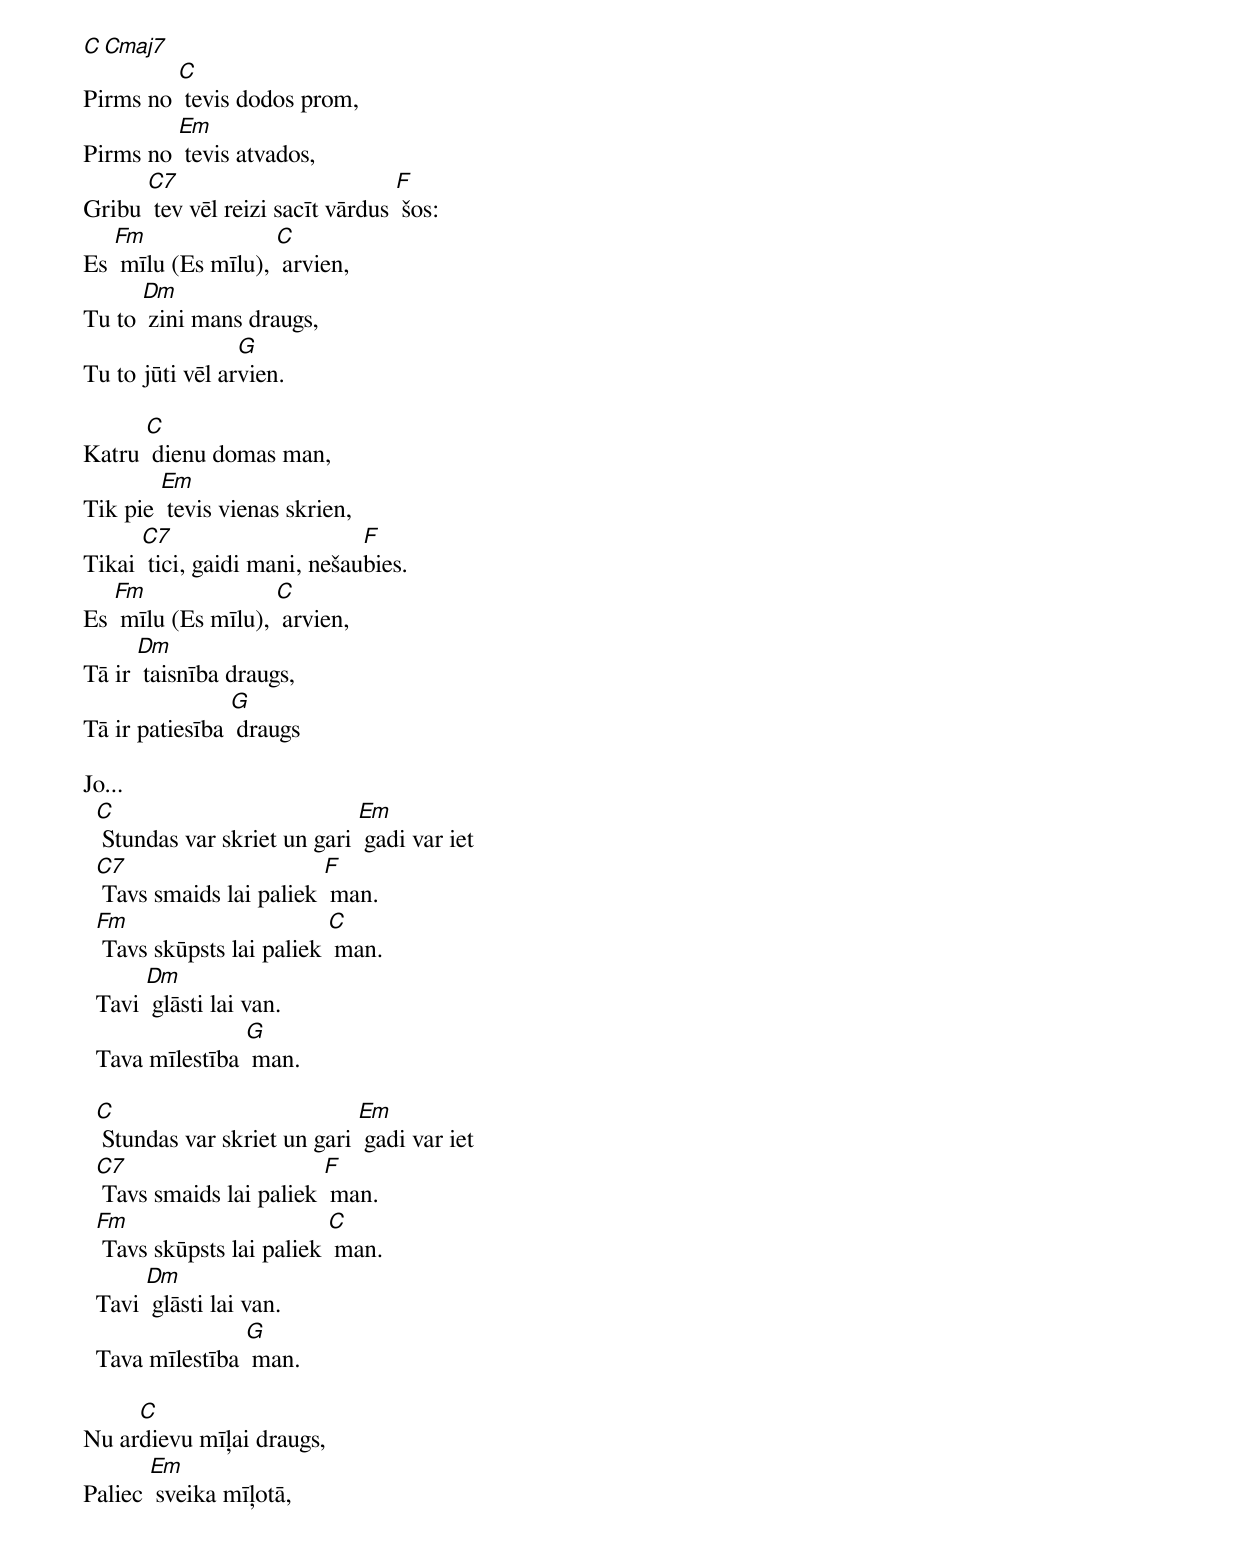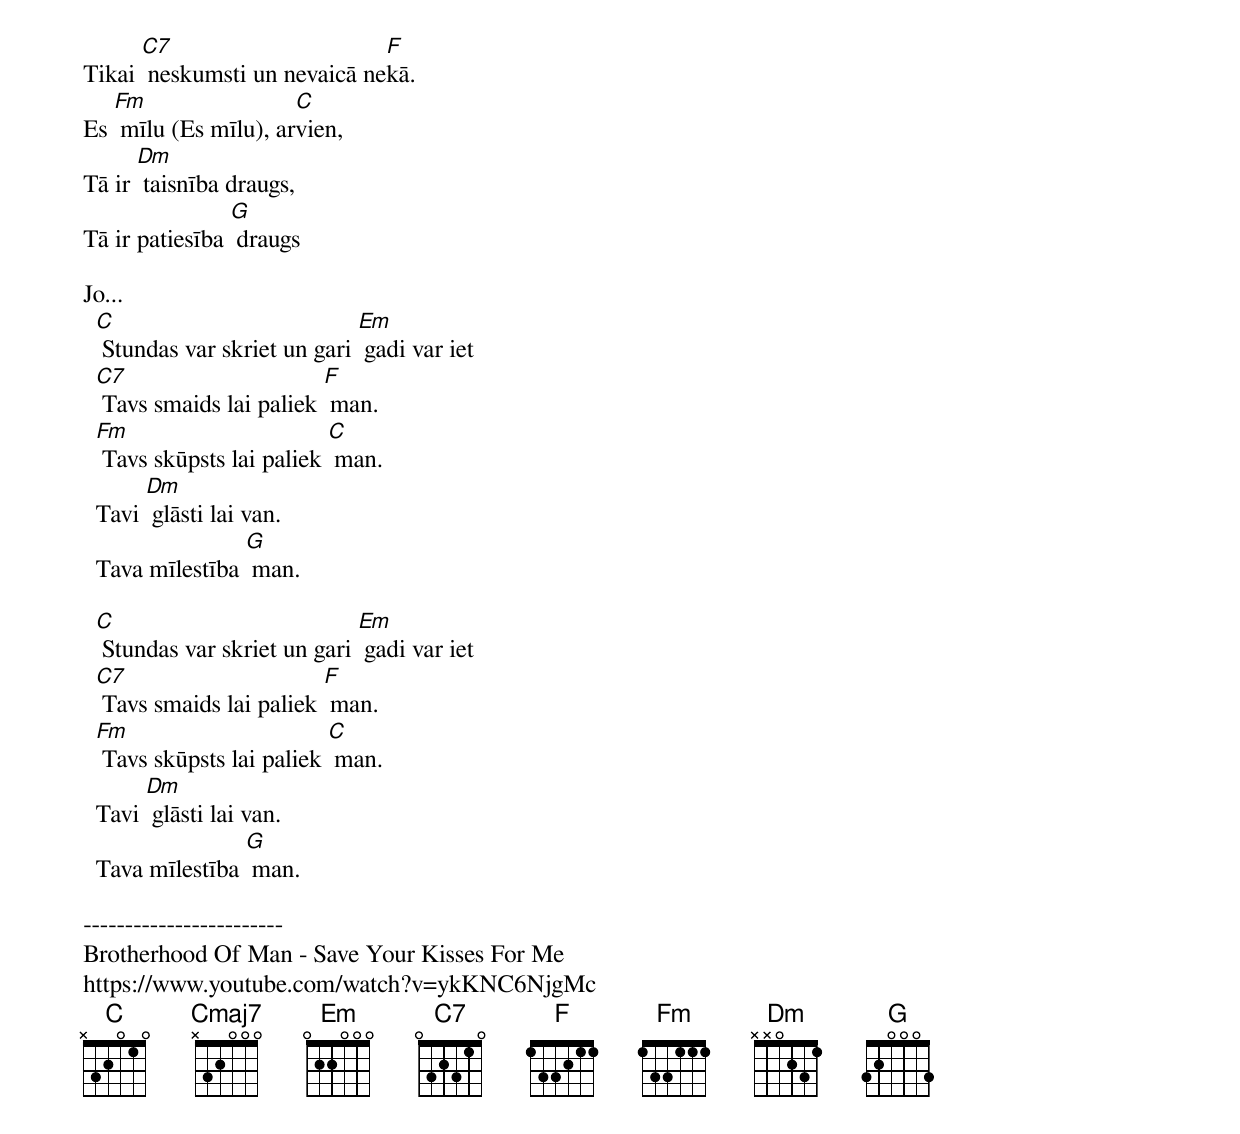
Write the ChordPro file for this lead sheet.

[C][Cmaj7]
Pirms no [C] tevis dodos prom,
Pirms no [Em] tevis atvados,
Gribu [C7] tev vēl reizi sacīt vārdus [F] šos:
Es [Fm] mīlu (Es mīlu), [C] arvien,
Tu to [Dm] zini mans draugs,
Tu to jūti vēl ar[G]vien.

Katru [C] dienu domas man,
Tik pie [Em] tevis vienas skrien,
Tikai [C7] tici, gaidi mani, nešau[F]bies.
Es [Fm] mīlu (Es mīlu), [C] arvien,
Tā ir [Dm] taisnība draugs,
Tā ir patiesība [G] draugs

Jo...
  [C] Stundas var skriet un gari [Em] gadi var iet
  [C7] Tavs smaids lai paliek [F] man.
  [Fm] Tavs skūpsts lai paliek [C] man.
  Tavi [Dm] glāsti lai van.
  Tava mīlestība [G] man.

  [C] Stundas var skriet un gari [Em] gadi var iet
  [C7] Tavs smaids lai paliek [F] man.
  [Fm] Tavs skūpsts lai paliek [C] man.
  Tavi [Dm] glāsti lai van.
  Tava mīlestība [G] man.

Nu ar[C]dievu mīļai draugs,
Paliec [Em] sveika mīļotā,
Tikai [C7] neskumsti un nevaicā ne[F]kā.
Es [Fm] mīlu (Es mīlu), ar[C]vien,
Tā ir [Dm] taisnība draugs,
Tā ir patiesība [G] draugs

Jo...
  [C] Stundas var skriet un gari [Em] gadi var iet
  [C7] Tavs smaids lai paliek [F] man.
  [Fm] Tavs skūpsts lai paliek [C] man.
  Tavi [Dm] glāsti lai van.
  Tava mīlestība [G] man.

  [C] Stundas var skriet un gari [Em] gadi var iet
  [C7] Tavs smaids lai paliek [F] man.
  [Fm] Tavs skūpsts lai paliek [C] man.
  Tavi [Dm] glāsti lai van.
  Tava mīlestība [G] man.

------------------------
Brotherhood Of Man - Save Your Kisses For Me
https://www.youtube.com/watch?v=ykKNC6NjgMc
